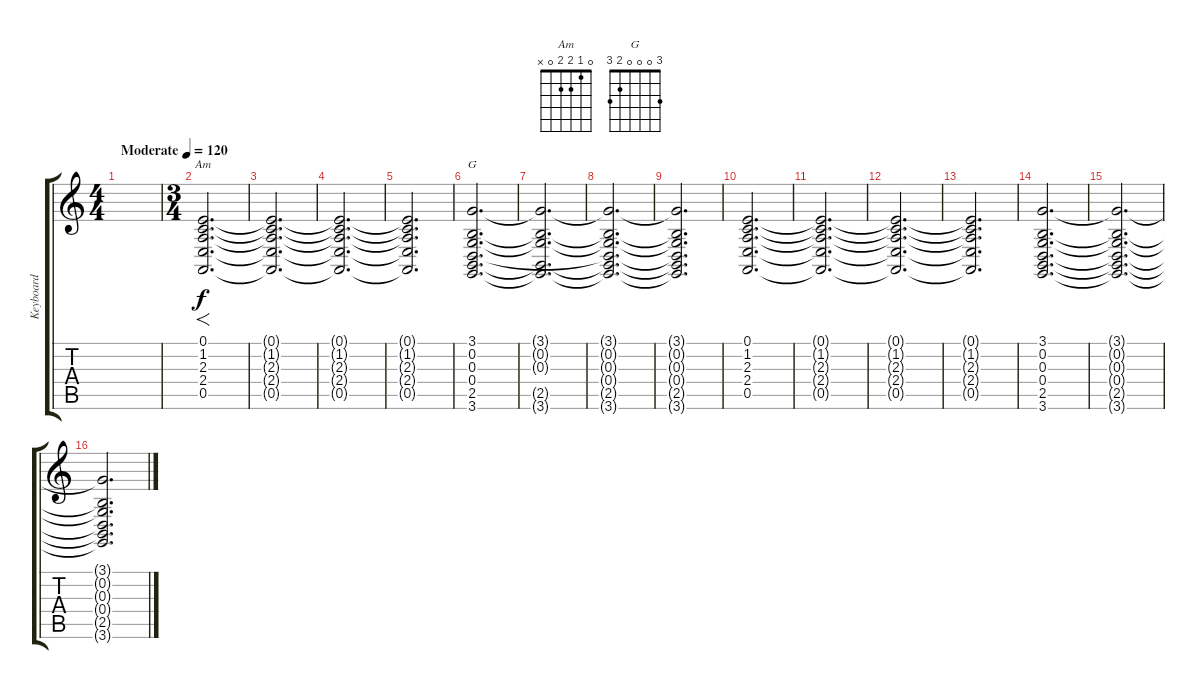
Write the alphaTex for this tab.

\track ("Keyboard" "Keyboard") {instrument stringensemble2}
\staff {score tabs}
\tuning (E4 B3 G3 D3 A2 E2) {hide}
\chord ("Am" 0 1 2 2 0 x)
\chord ("G" 3 0 0 0 2 3)
\ts (4 4)
\tempo (120 "Moderate")
\clef g2
\ks c
|
\ts (3 4)
(0.1 1.2 2.3 2.4 0.5).2{f d ch "Am"} |
(0.1{t} 1.2{t} 2.3{t} 2.4{t} 0.5{t}).2{d} |
(0.1{t} 1.2{t} 2.3{t} 2.4{t} 0.5{t}).2{d} |
(0.1{t} 1.2{t} 2.3{t} 2.4{t} 0.5{t}).2{d} |
(3.1 0.2 0.3 0.4 2.5 3.6).2{d ch "G"} |
(3.1{t} 0.2{t} 0.3{t} 2.5{t} 3.6{t}).2{d} |
(3.1{t} 0.2{t} 0.3{t} 0.4{t} 2.5{t} 3.6{t}).2{d} |
(3.1{t} 0.2{t} 0.3{t} 0.4{t} 2.5{t} 3.6{t}).2{d} |
(0.1 1.2 2.3 2.4 0.5).2{d} |
(0.1{t} 1.2{t} 2.3{t} 2.4{t} 0.5{t}).2{d} |
(0.1{t} 1.2{t} 2.3{t} 2.4{t} 0.5{t}).2{d} |
(0.1{t} 1.2{t} 2.3{t} 2.4{t} 0.5{t}).2{d} |
(3.1 0.2 0.3 0.4 2.5 3.6).2{d} |
(3.1{t} 0.2{t} 0.3{t} 0.4{t} 2.5{t} 3.6{t}).2{d} |
(3.1{t} 0.2{t} 0.3{t} 0.4{t} 2.5{t} 3.6{t}).2{d}
